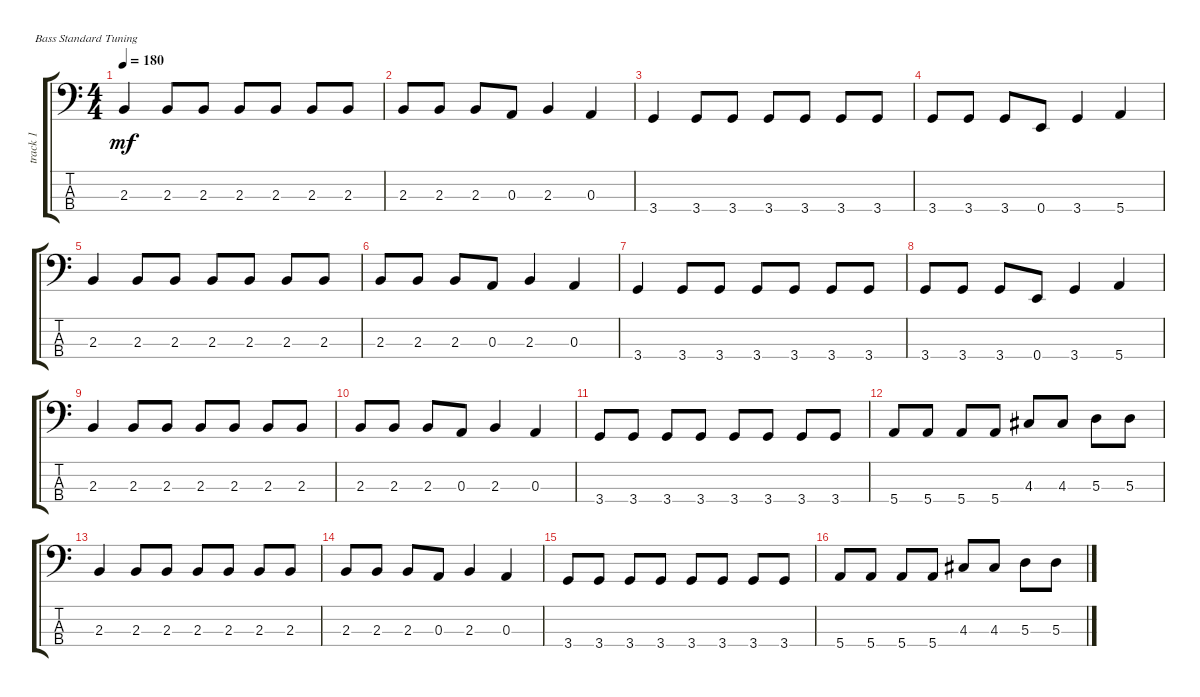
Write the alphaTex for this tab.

\defaultSystemsLayout 4
\track ("ElectricBassPick" "track 1") {instrument electricbasspick}
\staff {score tabs}
\tuning (G2 D2 A1 E1)
\ts (4 4)
\tempo 180
\clef f4
\ks c
2.3.4{dy mf} 2.3.8 2.3.8 2.3.8 2.3.8 2.3.8 2.3.8 |
2.3.8 2.3.8 2.3.8 0.3.8 2.3.4 0.3.4 |
3.4.4 3.4.8 3.4.8 3.4.8 3.4.8 3.4.8 3.4.8 |
3.4.8 3.4.8 3.4.8 0.4.8 3.4.4 5.4.4 |
2.3.4 2.3.8 2.3.8 2.3.8 2.3.8 2.3.8 2.3.8 |
2.3.8 2.3.8 2.3.8 0.3.8 2.3.4 0.3.4 |
3.4.4 3.4.8 3.4.8 3.4.8 3.4.8 3.4.8 3.4.8 |
3.4.8 3.4.8 3.4.8 0.4.8 3.4.4 5.4.4 |
2.3.4 2.3.8 2.3.8 2.3.8 2.3.8 2.3.8 2.3.8 |
2.3.8 2.3.8 2.3.8 0.3.8 2.3.4 0.3.4 |
3.4.8 3.4.8 3.4.8 3.4.8 3.4.8 3.4.8 3.4.8 3.4.8 |
5.4.8 5.4.8 5.4.8 5.4.8 4.3.8 4.3.8 5.3.8 5.3.8 |
2.3.4 2.3.8 2.3.8 2.3.8 2.3.8 2.3.8 2.3.8 |
2.3.8 2.3.8 2.3.8 0.3.8 2.3.4 0.3.4 |
3.4.8 3.4.8 3.4.8 3.4.8 3.4.8 3.4.8 3.4.8 3.4.8 |
5.4.8 5.4.8 5.4.8 5.4.8 4.3.8 4.3.8 5.3.8 5.3.8
